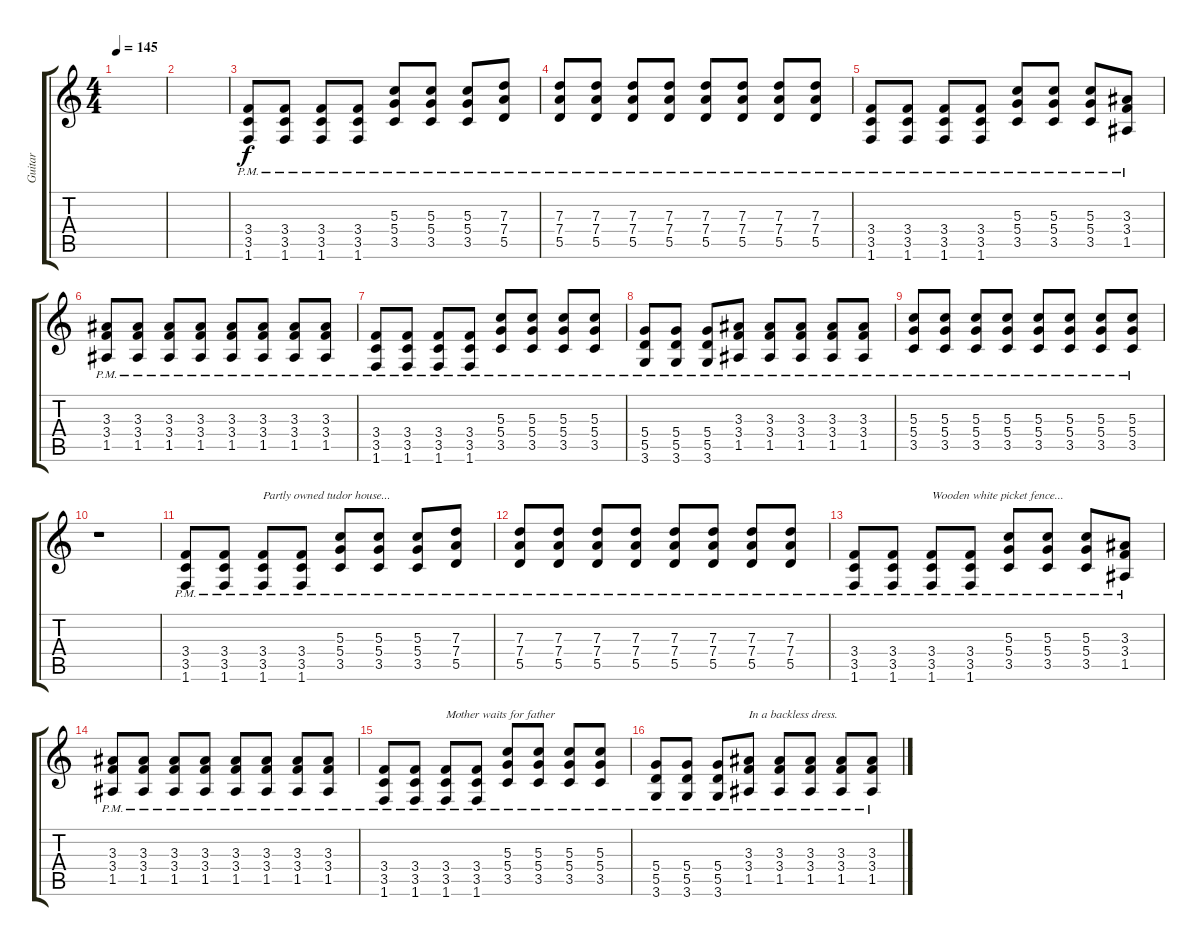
\track ("Guitar" "Guitar") {instrument electricguitarmuted}
\staff {score tabs}
\tuning (E4 B3 G3 D3 A2 E2) {hide}
\ts (4 4)
\tempo 145
\clef g2
\ks c
|
|
(3.4 3.5{pm} 1.6).8 (3.4{pm} 3.5 1.6).8 (3.4{pm} 3.5 1.6).8 (3.4{pm} 3.5 1.6).8 (5.3{pm} 5.4 3.5).8 (5.3{pm} 5.4 3.5).8 (5.3{pm} 5.4 3.5).8 (7.3{pm} 7.4 5.5).8 |
(7.3 7.4{pm} 5.5).8 (7.3 7.4{pm} 5.5).8 (7.3 7.4{pm} 5.5).8 (7.3 7.4{pm} 5.5).8 (7.3 7.4{pm} 5.5).8 (7.3 7.4{pm} 5.5).8 (7.3 7.4{pm} 5.5).8 (7.3 7.4{pm} 5.5).8 |
(3.4{pm} 3.5 1.6).8 (3.4{pm} 3.5 1.6).8 (3.4{pm} 3.5 1.6).8 (3.4{pm} 3.5 1.6).8 (5.3 5.4{pm} 3.5).8 (5.3 5.4{pm} 3.5).8 (5.3 5.4{pm} 3.5).8 (3.3 3.4{pm} 1.5).8 |
(3.3 3.4{pm} 1.5).8 (3.3 3.4{pm} 1.5).8 (3.3 3.4{pm} 1.5).8 (3.3 3.4{pm} 1.5).8 (3.3 3.4{pm} 1.5).8 (3.3 3.4{pm} 1.5).8 (3.3 3.4{pm} 1.5).8 (3.3 3.4{pm} 1.5).8 |
(3.4{pm} 3.5 1.6).8 (3.4{pm} 3.5 1.6).8 (3.4{pm} 3.5 1.6).8 (3.4{pm} 3.5 1.6).8 (5.3 5.4{pm} 3.5).8 (5.3 5.4{pm} 3.5).8 (5.3 5.4{pm} 3.5).8 (5.3 5.4{pm} 3.5).8 |
(5.4{pm} 5.5 3.6).8 (5.4{pm} 5.5 3.6).8 (5.4{pm} 5.5 3.6).8 (3.3 3.4{pm} 1.5).8 (3.3 3.4{pm} 1.5).8 (3.3 3.4{pm} 1.5).8 (3.3 3.4{pm} 1.5).8 (3.3 3.4{pm} 1.5).8 |
(5.3 5.4{pm} 3.5).8 (5.3 5.4{pm} 3.5).8 (5.3 5.4{pm} 3.5).8 (5.3 5.4{pm} 3.5).8 (5.3 5.4{pm} 3.5).8 (5.3 5.4{pm} 3.5).8 (5.3 5.4{pm} 3.5).8 (5.3 5.4{pm} 3.5).8 |
r.1 |
(3.4 3.5{pm} 1.6).8 (3.4{pm} 3.5 1.6).8 (3.4{pm} 3.5 1.6).8{txt "Partly owned tudor house..."} (3.4{pm} 3.5 1.6).8 (5.3{pm} 5.4 3.5).8 (5.3{pm} 5.4 3.5).8 (5.3{pm} 5.4 3.5).8 (7.3{pm} 7.4 5.5).8 |
(7.3 7.4{pm} 5.5).8 (7.3 7.4{pm} 5.5).8 (7.3 7.4{pm} 5.5).8 (7.3 7.4{pm} 5.5).8 (7.3 7.4{pm} 5.5).8 (7.3 7.4{pm} 5.5).8 (7.3 7.4{pm} 5.5).8 (7.3 7.4{pm} 5.5).8 |
(3.4{pm} 3.5 1.6).8 (3.4{pm} 3.5 1.6).8 (3.4{pm} 3.5 1.6).8{txt "Wooden white picket fence..."} (3.4{pm} 3.5 1.6).8 (5.3 5.4{pm} 3.5).8 (5.3 5.4{pm} 3.5).8 (5.3 5.4{pm} 3.5).8 (3.3 3.4{pm} 1.5).8 |
(3.3 3.4{pm} 1.5).8 (3.3 3.4{pm} 1.5).8 (3.3 3.4{pm} 1.5).8 (3.3 3.4{pm} 1.5).8 (3.3 3.4{pm} 1.5).8 (3.3 3.4{pm} 1.5).8 (3.3 3.4{pm} 1.5).8 (3.3 3.4{pm} 1.5).8 |
(3.4{pm} 3.5 1.6).8 (3.4{pm} 3.5 1.6).8 (3.4{pm} 3.5 1.6).8{txt "Mother waits for father"} (3.4{pm} 3.5 1.6).8 (5.3 5.4{pm} 3.5).8 (5.3 5.4{pm} 3.5).8 (5.3 5.4{pm} 3.5).8 (5.3 5.4{pm} 3.5).8 |
(5.4{pm} 5.5 3.6).8 (5.4{pm} 5.5 3.6).8 (5.4{pm} 5.5 3.6).8 (3.3 3.4{pm} 1.5).8{txt "In a backless dress."} (3.3 3.4{pm} 1.5).8 (3.3 3.4{pm} 1.5).8 (3.3 3.4{pm} 1.5).8 (3.3 3.4{pm} 1.5).8
